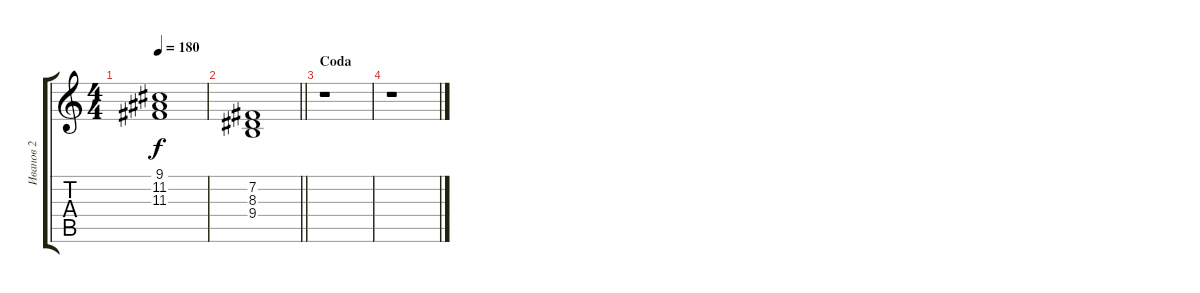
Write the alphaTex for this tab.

\track ("Иванов 2" "Иванов 2") {instrument choiraahs}
\staff {score tabs}
\tuning (E4 B3 G3 D3 A2 E2) {hide}
\ts (4 4)
\tempo 180
\clef g2
\ks c
(9.1 11.2 11.3).1{dy f} |
\barLineRight lightlight
(7.2 8.3 9.4).1 |
\section ("" "Coda")
r.1 |
r.1
